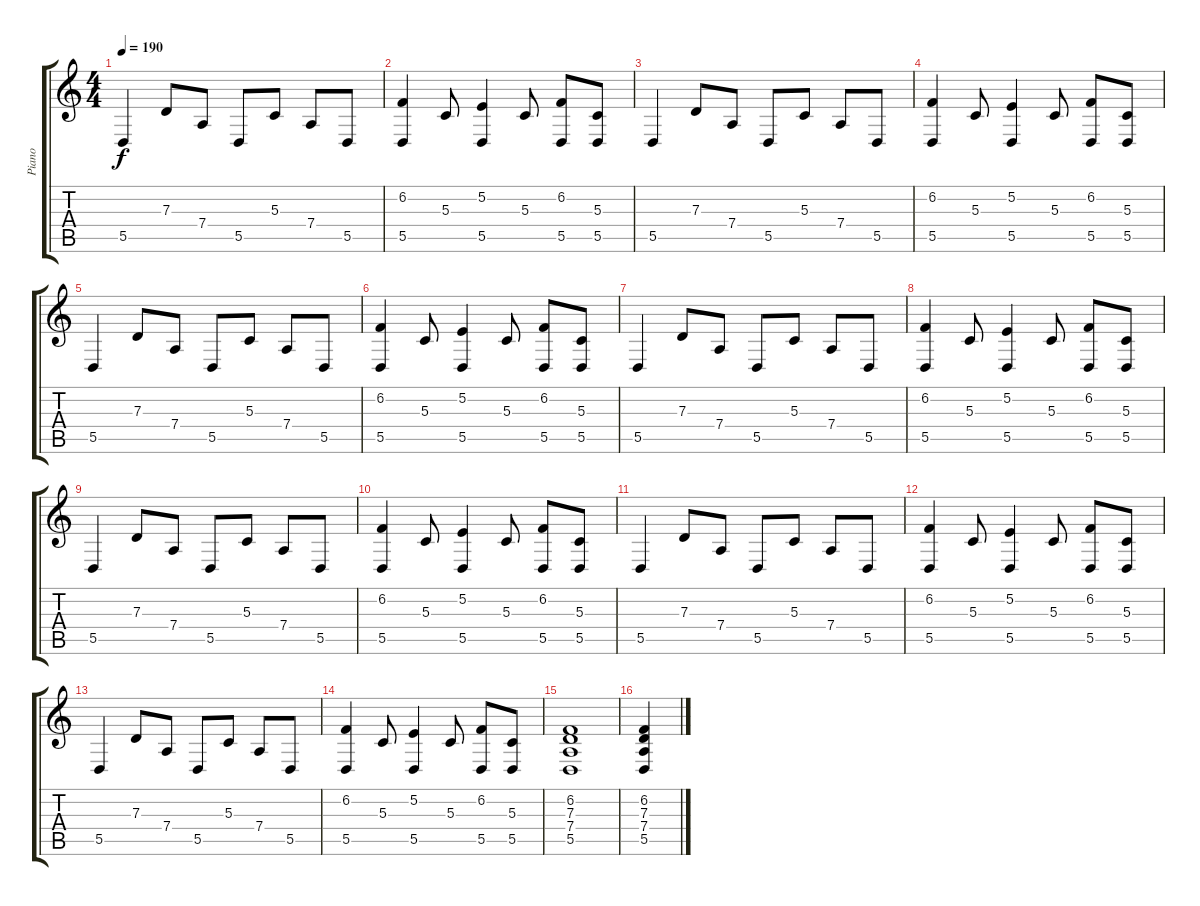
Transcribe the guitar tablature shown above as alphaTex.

\track ("Piano" "Piano") {instrument electricgrandpiano}
\staff {score tabs}
\tuning (E4 B3 G3 D3 A2 E2) {hide}
\ts (4 4)
\tempo 190
\clef g2
\ks c
5.5.4{dy f} 7.3.8 7.4.8 5.5.8 5.3.8 7.4.8 5.5.8 |
(6.2 5.5).4 5.3.8 (5.2 5.5).4 5.3.8 (6.2 5.5).8 (5.3 5.5).8 |
5.5.4 7.3.8 7.4.8 5.5.8 5.3.8 7.4.8 5.5.8 |
(6.2 5.5).4 5.3.8 (5.2 5.5).4 5.3.8 (6.2 5.5).8 (5.3 5.5).8 |
5.5.4 7.3.8 7.4.8 5.5.8 5.3.8 7.4.8 5.5.8 |
(6.2 5.5).4 5.3.8 (5.2 5.5).4 5.3.8 (6.2 5.5).8 (5.3 5.5).8 |
5.5.4 7.3.8 7.4.8 5.5.8 5.3.8 7.4.8 5.5.8 |
(6.2 5.5).4 5.3.8 (5.2 5.5).4 5.3.8 (6.2 5.5).8 (5.3 5.5).8 |
5.5.4 7.3.8 7.4.8 5.5.8 5.3.8 7.4.8 5.5.8 |
(6.2 5.5).4 5.3.8 (5.2 5.5).4 5.3.8 (6.2 5.5).8 (5.3 5.5).8 |
5.5.4 7.3.8 7.4.8 5.5.8 5.3.8 7.4.8 5.5.8 |
(6.2 5.5).4 5.3.8 (5.2 5.5).4 5.3.8 (6.2 5.5).8 (5.3 5.5).8 |
5.5.4 7.3.8 7.4.8 5.5.8 5.3.8 7.4.8 5.5.8 |
(6.2 5.5).4 5.3.8 (5.2 5.5).4 5.3.8 (6.2 5.5).8 (5.3 5.5).8 |
(6.2 7.3 7.4 5.5).1 |
(6.2 7.3 7.4 5.5).4
